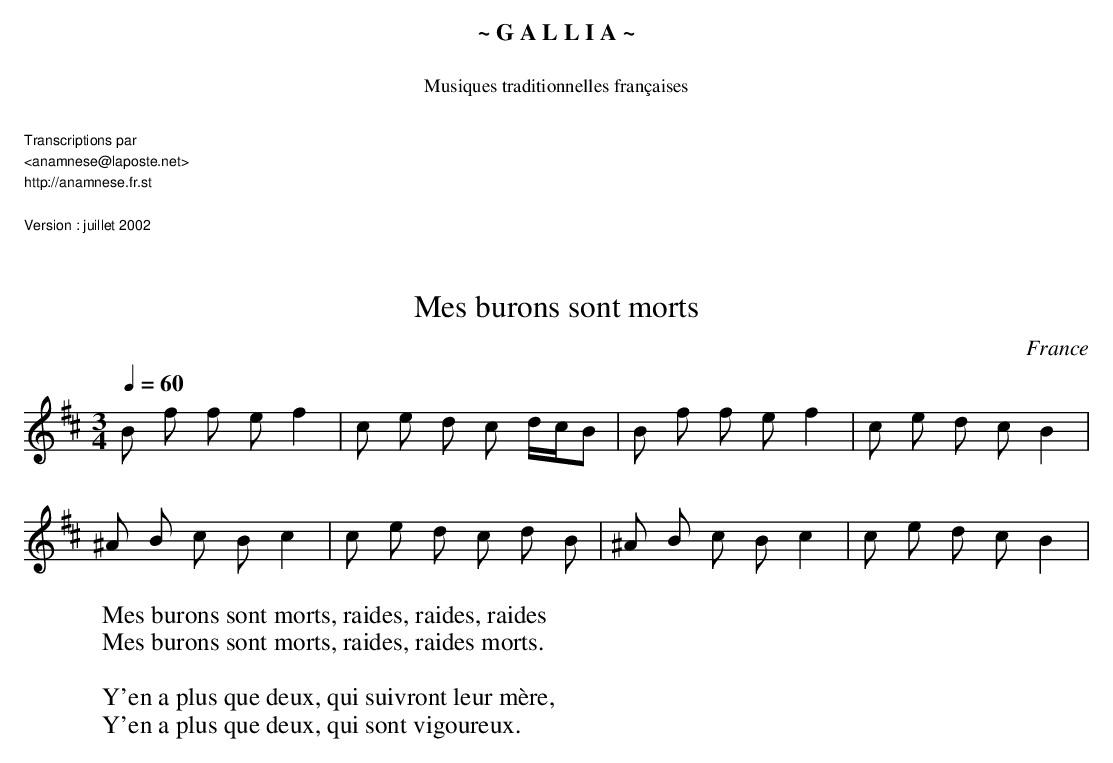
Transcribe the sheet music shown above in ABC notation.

X:1
T:Mes burons sont morts
O:France
M:3/4
L:1/8
Q:1/4=60
K:D
B f f e f2 | c e d c d/c/B | B f f e f2 | c e d c B2 |
^A B c B c2 | c e d c d B | ^A B c B c2 | c e d c B2 |
W:Mes burons sont morts, raides, raides, raides
W:Mes burons sont morts, raides, raides morts.
W:
W:Y'en a plus que deux, qui suivront leur mère,
W:Y'en a plus que deux, qui sont vigoureux.
